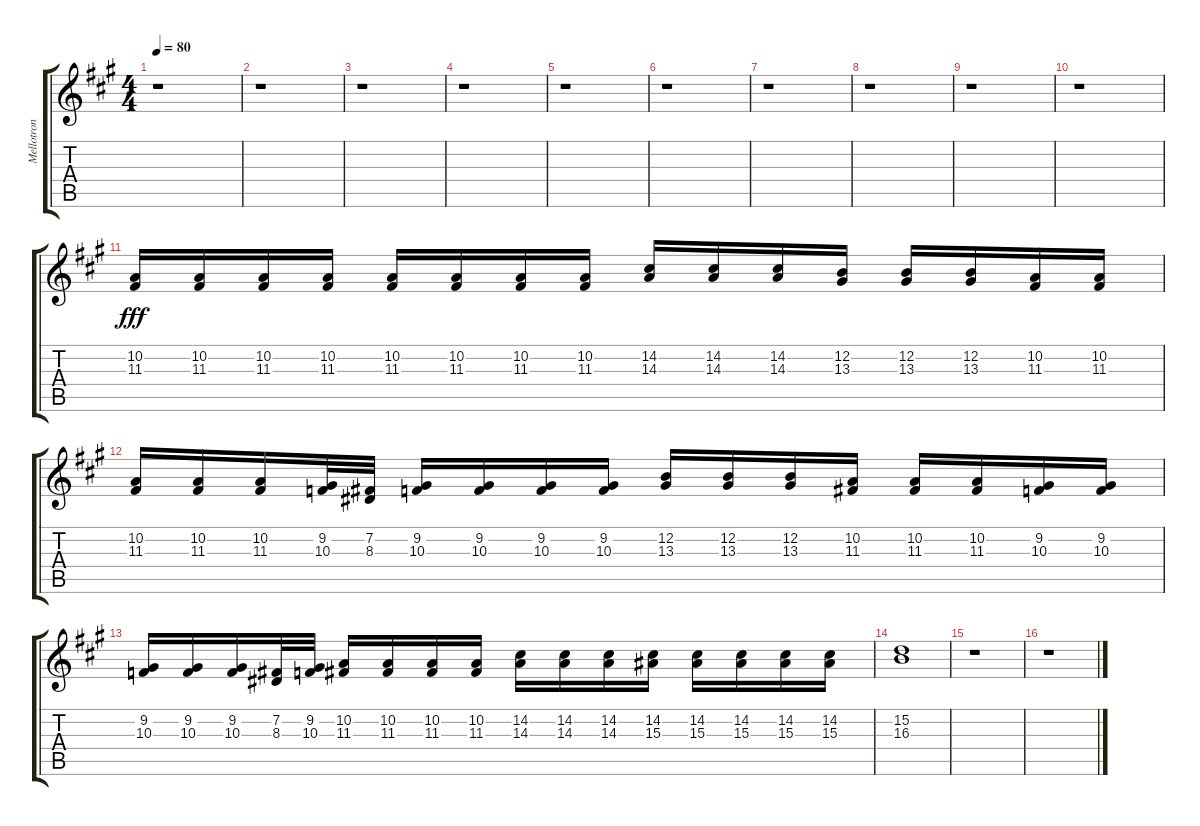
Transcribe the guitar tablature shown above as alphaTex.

\track ("Mellotron (RH)" "Mellotron ") {instrument clavinet}
\staff {score tabs}
\tuning (E4 B3 G3 D3 A2 E2) {hide}
\ts (4 4)
\tempo 80
\clef g2
\ks a
r.1{dy fff} |
r.1 |
r.1 |
r.1 |
r.1 |
r.1 |
r.1 |
r.1 |
r.1 |
r.1 |
(10.2 11.3).16 (10.2 11.3).16 (10.2 11.3).16 (10.2 11.3).16 (10.2 11.3).16 (10.2 11.3).16 (10.2 11.3).16 (10.2 11.3).16 (14.2 14.3).16 (14.2 14.3).16 (14.2 14.3).16 (12.2 13.3).16 (12.2 13.3).16 (12.2 13.3).16 (10.2 11.3).16 (10.2 11.3).16 |
(10.2 11.3).16 (10.2 11.3).16 (10.2 11.3).16 (9.2 10.3).32 (7.2 8.3).32 (9.2 10.3).16 (9.2 10.3).16 (9.2 10.3).16 (9.2 10.3).16 (12.2 13.3).16 (12.2 13.3).16 (12.2 13.3).16 (10.2 11.3).16 (10.2 11.3).16 (10.2 11.3).16 (9.2 10.3).16 (9.2 10.3).16 |
(9.2 10.3).16 (9.2 10.3).16 (9.2 10.3).16 (7.2 8.3).32 (9.2 10.3).32 (10.2 11.3).16 (10.2 11.3).16 (10.2 11.3).16 (10.2 11.3).16 (14.2 14.3).16 (14.2 14.3).16 (14.2 14.3).16 (14.2 15.3).16 (14.2 15.3).16 (14.2 15.3).16 (14.2 15.3).16 (14.2 15.3).16 |
(15.2 16.3).1 |
r.1 |
r.1
